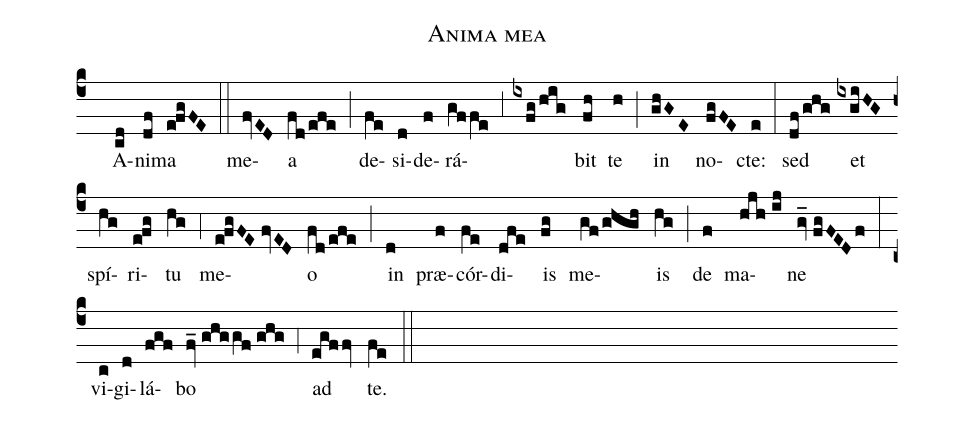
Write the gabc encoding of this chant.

name:Anima mea;
mode:IV;
office-part:Offertoria;
%%
(c4) () A(cd)ni(df)ma(e!fgFE) (::) me(fvED)a(fd/efe) (;) de(fe)si(d)de(f)rá(gffe)(,3)(ixfg/hig)bit(fh) te(h) (;) in(ghGE) no(fgFE)cte:(e) (:) sed(df/ghg) et(ixgiHG) spí(hg)ri(e!fg)tu(hg) (,4) me(e!fgFE//fvED)o(fd/efe) (;) in(d) præ(f)cór(fe)di(dfe)is(fg) me(gf/ghgh)is(hg) (;) de(f) ma(hjh//ij)ne(gv_//fgFEDf) (:) vi(c)gi(d)lá(fgf)bo(fv_//ghggf//ghg) (,4) ad(egffv) te.(fe) (::)
